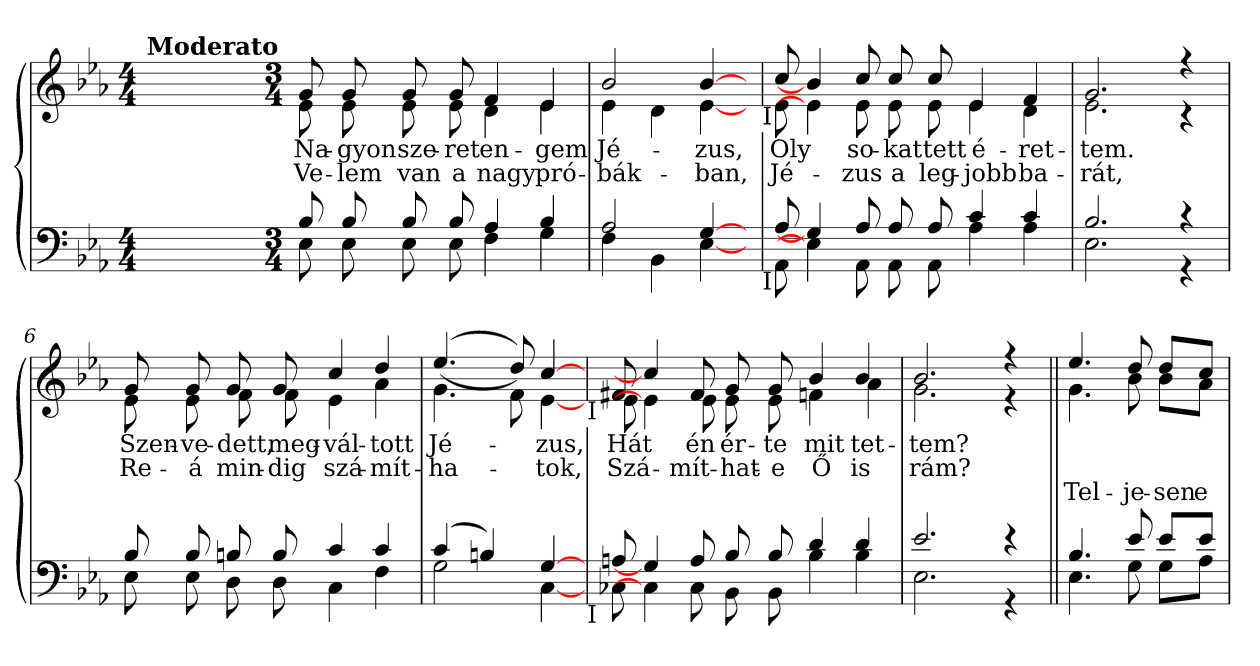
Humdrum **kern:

**kern	**kern	**text	**text	**text
*part2	*part1	*part1	*part1	*part1
*staff2	*staff1	*staff1	*staff1	*staff1
*clefF4	*clefG2	*	*	*
*k[b-e-a-]	*k[b-e-a-]	*	*	*
*E-:	*E-:	*	*	*
*M4/4	*M4/4	*	*	*
=1	=1	=1	=1	=1
!	!LO:TX:a:B:t=Moderato	!	!	!
1ryy	1ryy	.	.	.
=2-	=2-	=2-	=2-	=2-
*M3/4	*M3/4	*	*	*
*^	*	*	*	*
!	!	!	!LO:LY:b	!LO:LY:b	!
*	*	*^	*	*	*
8B-/	8E-\	8g/	8e-\	Na-	Ve-	.
!	!	!	!	!LO:LY:b	!LO:LY:b	!
8B-/	8E-\	8g/	8e-\	-gyon	-lem	.
!	!	!	!	!LO:LY:b	!LO:LY:b	!
8B-/	8E-\	8g/	8e-\	sze-	van	.
!	!	!	!	!LO:LY:b	!LO:LY:b	!
8B-/	8E-\	8g/	8e-\	-ret	a	.
!	!	!	!	!LO:LY:b	!LO:LY:b	!
4A-/	4F\	4f/	4d\	en-	nagy	.
!	!	!	!	!LO:LY:b	!LO:LY:b	!
4B-/	4G\	4e-/	4e-\	-gem	pró-	.
=3	=3	=3	=3	=3	=3	=3
!	!	!	!	!LO:LY:b	!LO:LY:b	!
2A-/	4F\	2b-/	4e-\	Jé-	-bák-	.
.	4BB-\	.	4d\	.	.	.
!	!	!	!	!LO:LY:b	!LO:LY:b	!
[4G/	[4E-\	[4b-/	[4e-\	-zus,	-ban,	.
32ryy	32ryy	32ryy	32ryy	.	.	.
!	!	!	!LO:TX:b:t=I	!	!	!
!	!LO:TX:b:t=I	!	!	!	!	!
=4	=4	=4	=4	=4	=4	=4
!	!	!	!	!LO:LY:b	!LO:LY:b	!
8A-/	8AA-\	8cc/	8e-\	Oly	Jé-	.
4G/]	4E-\]	4b-/]	4e-\]	.	.	.
!	!	!	!	!LO:LY:b	!LO:LY:b	!
8A-/	8AA-\	8cc/	8e-\	so-	-zus	.
!	!	!	!	!LO:LY:b	!LO:LY:b	!
8A-/	8AA-\	8cc/	8e-\	-kat	a	.
!	!	!	!	!LO:LY:b	!LO:LY:b	!
8A-/	8AA-\	8cc/	8e-\	tett	leg-	.
!	!	!	!	!LO:LY:b	!LO:LY:b	!
4c/	4A-\	4e-/	4e-\	é-	-jobb	.
!	!	!	!	!LO:LY:b	!LO:LY:b	!
4c/	4A-\	4f/	4d\	-ret-	ba-	.
=5	=5	=5	=5	=5	=5	=5
!	!	!	!	!LO:LY:b	!LO:LY:b	!
2.B-/	2.E-\	2.g/	2.e-\	-tem.	-rát,	.
4r	4r	4r	4r	.	.	.
!!LO:LB:g=z	!!
=6	=6	=6	=6	=6	=6	=6
!	!	!	!	!LO:LY:b	!LO:LY:b	!
8B-/	8E-\	8g/	8e-\	Szen-	Re-	.
!	!	!	!	!LO:LY:b	!LO:LY:b	!
8B-/	8E-\	8g/	8e-\	-ve-	-á	.
!	!	!	!	!LO:LY:b	!LO:LY:b	!
8Bn/	8D\	8g/	8f\	-dett,	min-	.
!	!	!	!	!LO:LY:b	!LO:LY:b	!
8B/	8D\	8g/	8f\	meg-	-dig	.
!	!	!	!	!LO:LY:b	!LO:LY:b	!
4c/	4C\	4cc/	4e-\	-vál-	szá-	.
!	!	!	!	!LO:LY:b	!LO:LY:b	!
4c/	4F\	4dd/	4a-\	-tott	-mít-	.
=7	=7	=7	=7	=7	=7	=7
!	!	!	!	!LO:LY:b	!LO:LY:b	!
(>4c/	2G\	(<(>4.ee-/	4.g\	Jé-	-ha-	.
4Bn/)	.	.	.	.	.	.
.	.	8dd/))	8f\	.	.	.
!	!	!	!	!LO:LY:b	!LO:LY:b	!
[4G/	[4C\	[4cc/	[4e-\	-zus,	-tok,	.
!	!	!	!LO:TX:b:t=I	!	!	!
!	!LO:TX:b:t=I	!	!	!	!	!
=8	=8	=8	=8	=8	=8	=8
!	!	!	!	!LO:LY:b	!LO:LY:b	!
8An/	8C-X\	8f#X/	8e-\	Hát	Szá-	.
4G/]	4C\]	4cc/]	4e-\]	.	.	.
!	!	!	!	!LO:LY:b	!LO:LY:b	!
8A/	8C-\	8f#/	8e-\	én	-mít-	.
!	!	!	!	!LO:LY:b	!LO:LY:b	!
8B-/	8BB-\	8g/	8e-\	ér-	-hat-	.
!	!	!	!	!LO:LY:b	!LO:LY:b	!
8B-/	8BB-\	8g/	8e-\	-te	-e	.
!	!	!	!	!LO:LY:b	!LO:LY:b	!
4d/	4B-\	4b-/	4f\	mit	Ő	.
!	!	!	!	!LO:LY:b	!LO:LY:b	!
4d/	4B-\	4b-/	4a-\	tet-	is	.
=9	=9	=9	=9	=9	=9	=9
!	!	!	!	!LO:LY:b	!LO:LY:b	!
2.e-/	2.E-\	2.b-/	2.g\	-tem?	rám?	.
4r	4r	4r	4r	.	.	.
=10||	=10||	=10||	=10||	=10||	=10||	=10||
!	!	!	!	!	!	!LO:LY:b
4.B-/	4.E-\	4.ee-/	4.g\	.	.	Tel-
!	!	!	!	!	!	!LO:LY:b
8e-/	8G\	8dd/	8b-\	.	.	-je-
!	!	!	!	!	!	!LO:LY:b
8e-/L	8G\L	8dd/L	8b-\L	.	.	-sen
!	!	!	!	!	!	!LO:LY:b
8e-/J	8A-\J	8cc/J	8a-\J	.	.	e­
*v	*v	*	*	*	*	*
*	*v	*v	*	*	*
=	=	=	=	=
*-	*-	*-	*-	*-
